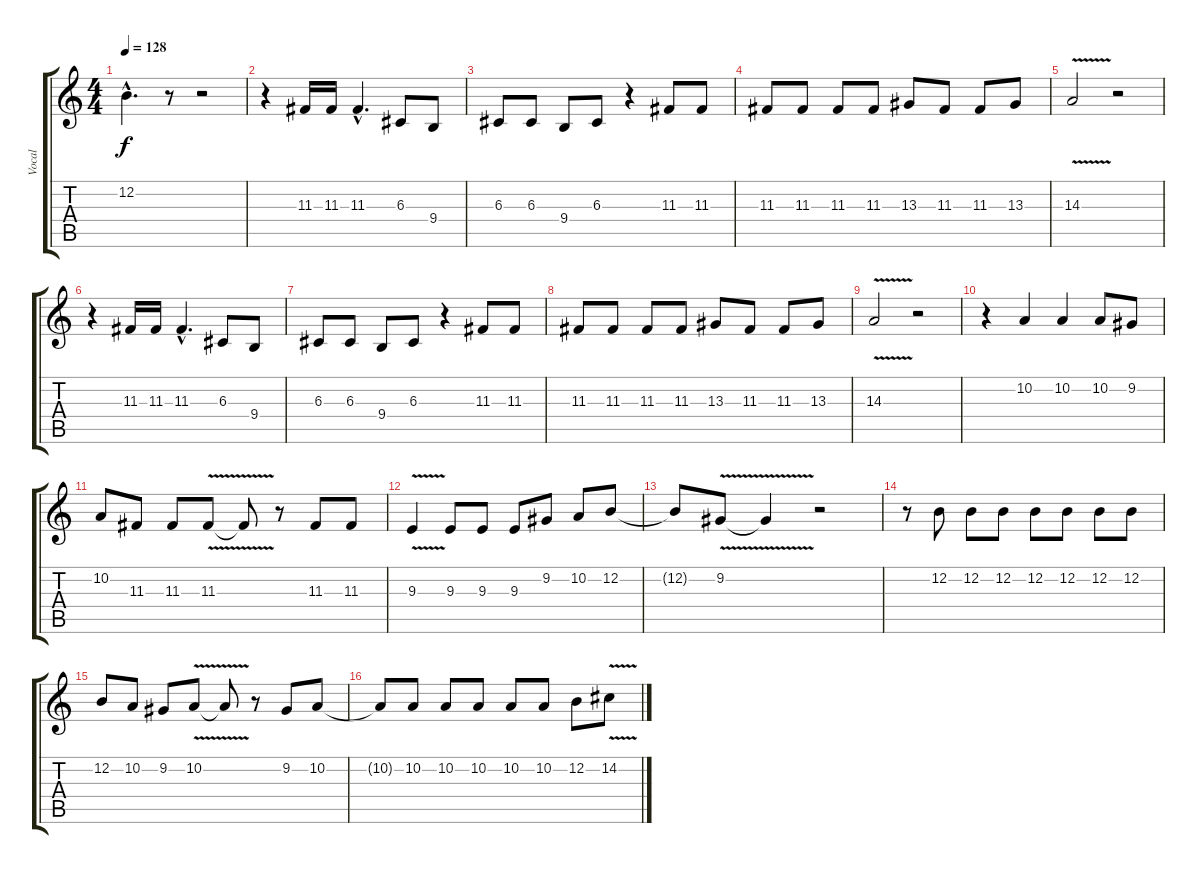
\track ("Vocal" "Vocal") {instrument tenorsax}
\staff {score tabs}
\tuning (E4 B3 G3 D3 A2 E2) {hide}
\ts (4 4)
\tempo 128
\clef g2
\ks c
12.2{hac t}.4{d dy f} r.8 r.2 |
r.4 11.3.16 11.3.16 11.3{hac}.4{d} 6.3.8 9.4.8 |
6.3.8 6.3.8 9.4.8 6.3.8 r.4 11.3.8 11.3.8 |
11.3.8 11.3.8 11.3.8 11.3.8 13.3.8 11.3.8 11.3.8 13.3.8 |
14.3{v}.2 r.2 |
r.4 11.3.16 11.3.16 11.3{hac}.4{d} 6.3.8 9.4.8 |
6.3.8 6.3.8 9.4.8 6.3.8 r.4 11.3.8 11.3.8 |
11.3.8 11.3.8 11.3.8 11.3.8 13.3.8 11.3.8 11.3.8 13.3.8 |
14.3{v}.2 r.2 |
r.4 10.2.4 10.2.4 10.2.8 9.2.8 |
10.2.8 11.3.8 11.3.8 11.3{v}.8 11.3{t}.8 r.8 11.3.8 11.3.8 |
9.3{v}.4 9.3.8 9.3.8 9.3.8 9.2.8 10.2.8 12.2.8 |
12.2{t}.8 9.2{v}.8 9.2{t}.4 r.2 |
r.8 12.2.8 12.2.8 12.2.8 12.2.8 12.2.8 12.2.8 12.2.8 |
12.2.8 10.2.8 9.2.8 10.2{v}.8 10.2{t}.8 r.8 9.2.8 10.2.8 |
10.2{t}.8 10.2.8 10.2.8 10.2.8 10.2.8 10.2.8 12.2.8 14.2{v}.8
